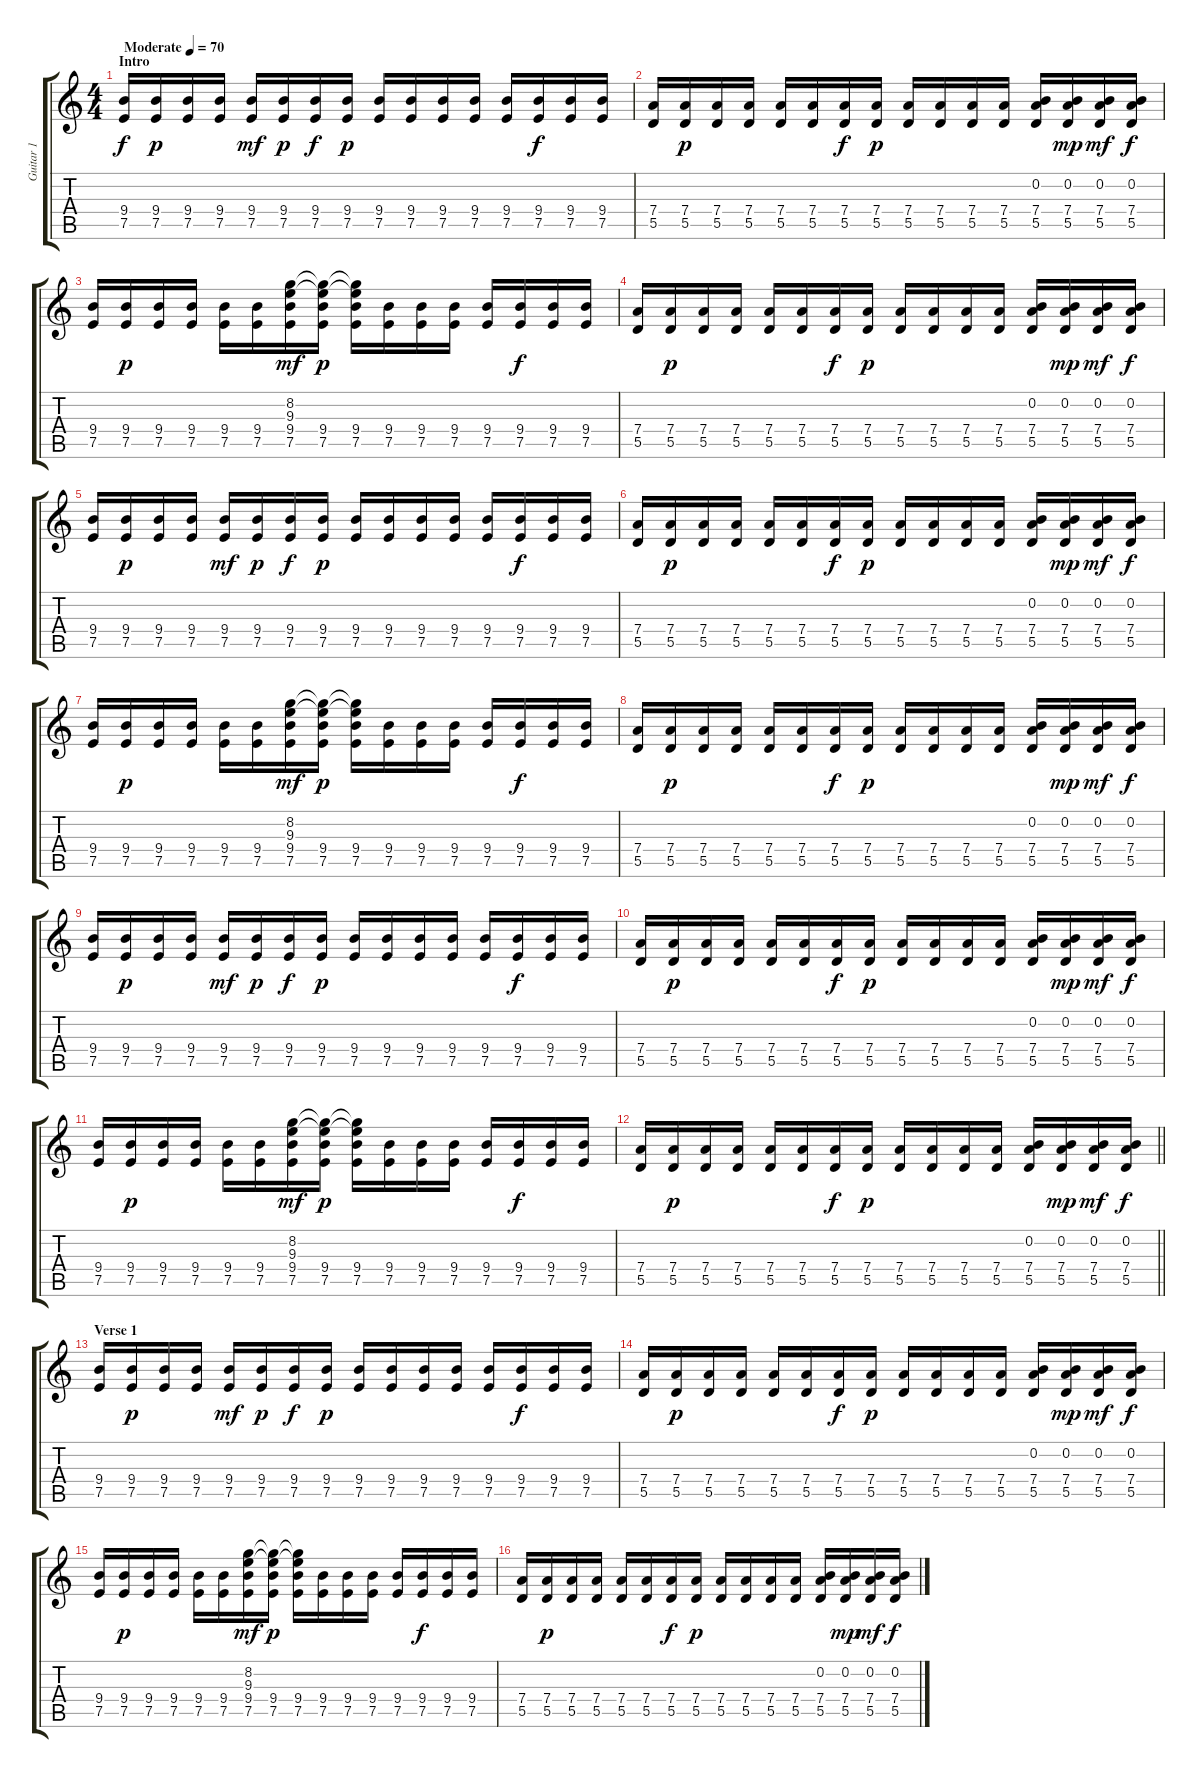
\track ("Guitar 1" "Guitar 1") {instrument electricguitarclean}
\staff {score tabs}
\tuning (E4 B3 G3 D3 A2 E2) {hide}
\ts (4 4)
\section ("" "Intro")
\tempo (70 "Moderate")
\clef g2
\ks c
(9.4 7.5).16{dy f instrument electricguitarclean} (9.4 7.5).16{dy p} (9.4 7.5).16 (9.4 7.5).16 (9.4 7.5).16{dy mf} (9.4 7.5).16{dy p} (9.4 7.5).16{dy f} (9.4 7.5).16{dy p} (9.4 7.5).16 (9.4 7.5).16 (9.4 7.5).16 (9.4 7.5).16 (9.4 7.5).16 (9.4 7.5).16{dy f} (9.4 7.5).16 (9.4 7.5).16 |
(7.4 5.5).16 (7.4 5.5).16{dy p} (7.4 5.5).16 (7.4 5.5).16 (7.4 5.5).16 (7.4 5.5).16 (7.4 5.5).16{dy f} (7.4 5.5).16{dy p} (7.4 5.5).16 (7.4 5.5).16 (7.4 5.5).16 (7.4 5.5).16 (0.2 7.4 5.5).16 (0.2 7.4 5.5).16{dy mp} (0.2 7.4 5.5).16{dy mf} (0.2 7.4 5.5).16{dy f} |
(9.4 7.5).16 (9.4 7.5).16{dy p} (9.4 7.5).16 (9.4 7.5).16 (9.4 7.5).16 (9.4 7.5).16 (8.2 9.3 9.4 7.5).16{dy mf} (8.2{t} 9.3{t} 9.4 7.5).16{dy p} (8.2{t} 9.3{t} 9.4 7.5).16 (9.4 7.5).16 (9.4 7.5).16 (9.4 7.5).16 (9.4 7.5).16 (9.4 7.5).16{dy f} (9.4 7.5).16 (9.4 7.5).16 |
(7.4 5.5).16 (7.4 5.5).16{dy p} (7.4 5.5).16 (7.4 5.5).16 (7.4 5.5).16 (7.4 5.5).16 (7.4 5.5).16{dy f} (7.4 5.5).16{dy p} (7.4 5.5).16 (7.4 5.5).16 (7.4 5.5).16 (7.4 5.5).16 (0.2 7.4 5.5).16 (0.2 7.4 5.5).16{dy mp} (0.2 7.4 5.5).16{dy mf} (0.2 7.4 5.5).16{dy f} |
(9.4 7.5).16 (9.4 7.5).16{dy p} (9.4 7.5).16 (9.4 7.5).16 (9.4 7.5).16{dy mf} (9.4 7.5).16{dy p} (9.4 7.5).16{dy f} (9.4 7.5).16{dy p} (9.4 7.5).16 (9.4 7.5).16 (9.4 7.5).16 (9.4 7.5).16 (9.4 7.5).16 (9.4 7.5).16{dy f} (9.4 7.5).16 (9.4 7.5).16 |
(7.4 5.5).16 (7.4 5.5).16{dy p} (7.4 5.5).16 (7.4 5.5).16 (7.4 5.5).16 (7.4 5.5).16 (7.4 5.5).16{dy f} (7.4 5.5).16{dy p} (7.4 5.5).16 (7.4 5.5).16 (7.4 5.5).16 (7.4 5.5).16 (0.2 7.4 5.5).16 (0.2 7.4 5.5).16{dy mp} (0.2 7.4 5.5).16{dy mf} (0.2 7.4 5.5).16{dy f} |
(9.4 7.5).16 (9.4 7.5).16{dy p} (9.4 7.5).16 (9.4 7.5).16 (9.4 7.5).16 (9.4 7.5).16 (8.2 9.3 9.4 7.5).16{dy mf} (8.2{t} 9.3{t} 9.4 7.5).16{dy p} (8.2{t} 9.3{t} 9.4 7.5).16 (9.4 7.5).16 (9.4 7.5).16 (9.4 7.5).16 (9.4 7.5).16 (9.4 7.5).16{dy f} (9.4 7.5).16 (9.4 7.5).16 |
(7.4 5.5).16 (7.4 5.5).16{dy p} (7.4 5.5).16 (7.4 5.5).16 (7.4 5.5).16 (7.4 5.5).16 (7.4 5.5).16{dy f} (7.4 5.5).16{dy p} (7.4 5.5).16 (7.4 5.5).16 (7.4 5.5).16 (7.4 5.5).16 (0.2 7.4 5.5).16 (0.2 7.4 5.5).16{dy mp} (0.2 7.4 5.5).16{dy mf} (0.2 7.4 5.5).16{dy f} |
(9.4 7.5).16 (9.4 7.5).16{dy p} (9.4 7.5).16 (9.4 7.5).16 (9.4 7.5).16{dy mf} (9.4 7.5).16{dy p} (9.4 7.5).16{dy f} (9.4 7.5).16{dy p} (9.4 7.5).16 (9.4 7.5).16 (9.4 7.5).16 (9.4 7.5).16 (9.4 7.5).16 (9.4 7.5).16{dy f} (9.4 7.5).16 (9.4 7.5).16 |
(7.4 5.5).16 (7.4 5.5).16{dy p} (7.4 5.5).16 (7.4 5.5).16 (7.4 5.5).16 (7.4 5.5).16 (7.4 5.5).16{dy f} (7.4 5.5).16{dy p} (7.4 5.5).16 (7.4 5.5).16 (7.4 5.5).16 (7.4 5.5).16 (0.2 7.4 5.5).16 (0.2 7.4 5.5).16{dy mp} (0.2 7.4 5.5).16{dy mf} (0.2 7.4 5.5).16{dy f} |
(9.4 7.5).16 (9.4 7.5).16{dy p} (9.4 7.5).16 (9.4 7.5).16 (9.4 7.5).16 (9.4 7.5).16 (8.2 9.3 9.4 7.5).16{dy mf} (8.2{t} 9.3{t} 9.4 7.5).16{dy p} (8.2{t} 9.3{t} 9.4 7.5).16 (9.4 7.5).16 (9.4 7.5).16 (9.4 7.5).16 (9.4 7.5).16 (9.4 7.5).16{dy f} (9.4 7.5).16 (9.4 7.5).16 |
\barLineRight lightlight
(7.4 5.5).16 (7.4 5.5).16{dy p} (7.4 5.5).16 (7.4 5.5).16 (7.4 5.5).16 (7.4 5.5).16 (7.4 5.5).16{dy f} (7.4 5.5).16{dy p} (7.4 5.5).16 (7.4 5.5).16 (7.4 5.5).16 (7.4 5.5).16 (0.2 7.4 5.5).16 (0.2 7.4 5.5).16{dy mp} (0.2 7.4 5.5).16{dy mf} (0.2 7.4 5.5).16{dy f} |
\section ("" "Verse 1")
(9.4 7.5).16 (9.4 7.5).16{dy p} (9.4 7.5).16 (9.4 7.5).16 (9.4 7.5).16{dy mf} (9.4 7.5).16{dy p} (9.4 7.5).16{dy f} (9.4 7.5).16{dy p} (9.4 7.5).16 (9.4 7.5).16 (9.4 7.5).16 (9.4 7.5).16 (9.4 7.5).16 (9.4 7.5).16{dy f} (9.4 7.5).16 (9.4 7.5).16 |
(7.4 5.5).16 (7.4 5.5).16{dy p} (7.4 5.5).16 (7.4 5.5).16 (7.4 5.5).16 (7.4 5.5).16 (7.4 5.5).16{dy f} (7.4 5.5).16{dy p} (7.4 5.5).16 (7.4 5.5).16 (7.4 5.5).16 (7.4 5.5).16 (0.2 7.4 5.5).16 (0.2 7.4 5.5).16{dy mp} (0.2 7.4 5.5).16{dy mf} (0.2 7.4 5.5).16{dy f} |
(9.4 7.5).16 (9.4 7.5).16{dy p} (9.4 7.5).16 (9.4 7.5).16 (9.4 7.5).16 (9.4 7.5).16 (8.2 9.3 9.4 7.5).16{dy mf} (8.2{t} 9.3{t} 9.4 7.5).16{dy p} (8.2{t} 9.3{t} 9.4 7.5).16 (9.4 7.5).16 (9.4 7.5).16 (9.4 7.5).16 (9.4 7.5).16 (9.4 7.5).16{dy f} (9.4 7.5).16 (9.4 7.5).16 |
(7.4 5.5).16 (7.4 5.5).16{dy p} (7.4 5.5).16 (7.4 5.5).16 (7.4 5.5).16 (7.4 5.5).16 (7.4 5.5).16{dy f} (7.4 5.5).16{dy p} (7.4 5.5).16 (7.4 5.5).16 (7.4 5.5).16 (7.4 5.5).16 (0.2 7.4 5.5).16 (0.2 7.4 5.5).16{dy mp} (0.2 7.4 5.5).16{dy mf} (0.2 7.4 5.5).16{dy f}
